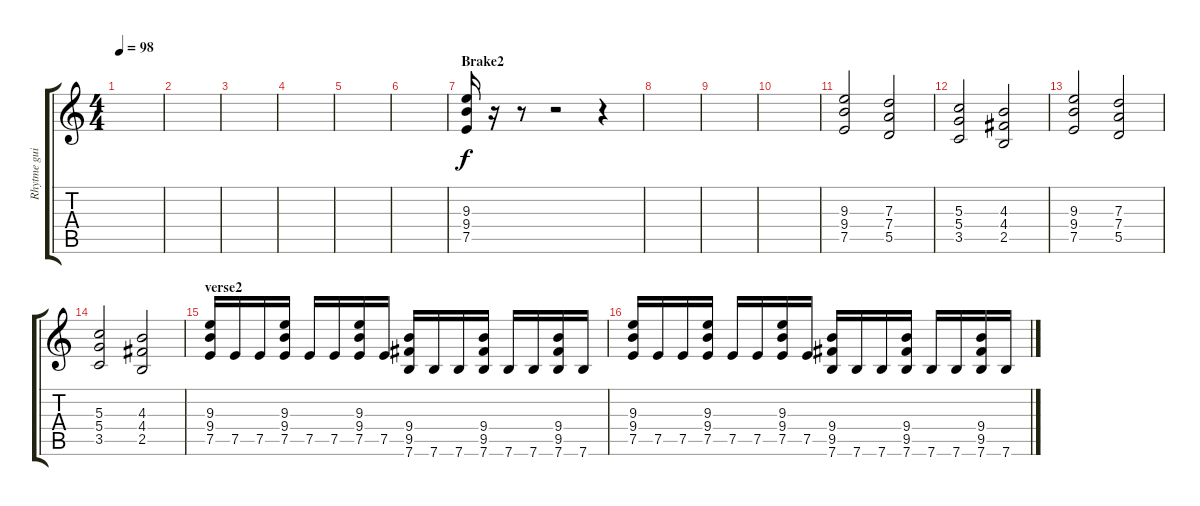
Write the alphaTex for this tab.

\track ("Rhytme guitar" "Rhytme gui") {instrument distortionguitar}
\staff {score tabs}
\tuning (E4 B3 G3 D3 A2 E2) {hide}
\ts (4 4)
\tempo 98
\clef g2
\ks c
|
|
|
|
|
|
\section ("" "Brake2")
(9.3 9.4 7.5).16 r.16 r.8 r.2 r.4 |
|
|
|
(9.3 9.4 7.5).2 (7.3 7.4 5.5).2 |
(5.3 5.4 3.5).2 (4.3 4.4 2.5).2 |
(9.3 9.4 7.5).2 (7.3 7.4 5.5).2 |
(5.3 5.4 3.5).2 (4.3 4.4 2.5).2 |
\section ("" "verse2")
(9.3 9.4 7.5).16 7.5.16 7.5.16 (9.3 9.4 7.5).16 7.5.16 7.5.16 (9.3 9.4 7.5).16 7.5.16 (9.4 9.5 7.6).16 7.6.16 7.6.16 (9.4 9.5 7.6).16 7.6.16 7.6.16 (9.4 9.5 7.6).16 7.6.16 |
(9.3 9.4 7.5).16 7.5.16 7.5.16 (9.3 9.4 7.5).16 7.5.16 7.5.16 (9.3 9.4 7.5).16 7.5.16 (9.4 9.5 7.6).16 7.6.16 7.6.16 (9.4 9.5 7.6).16 7.6.16 7.6.16 (9.4 9.5 7.6).16 7.6.16
